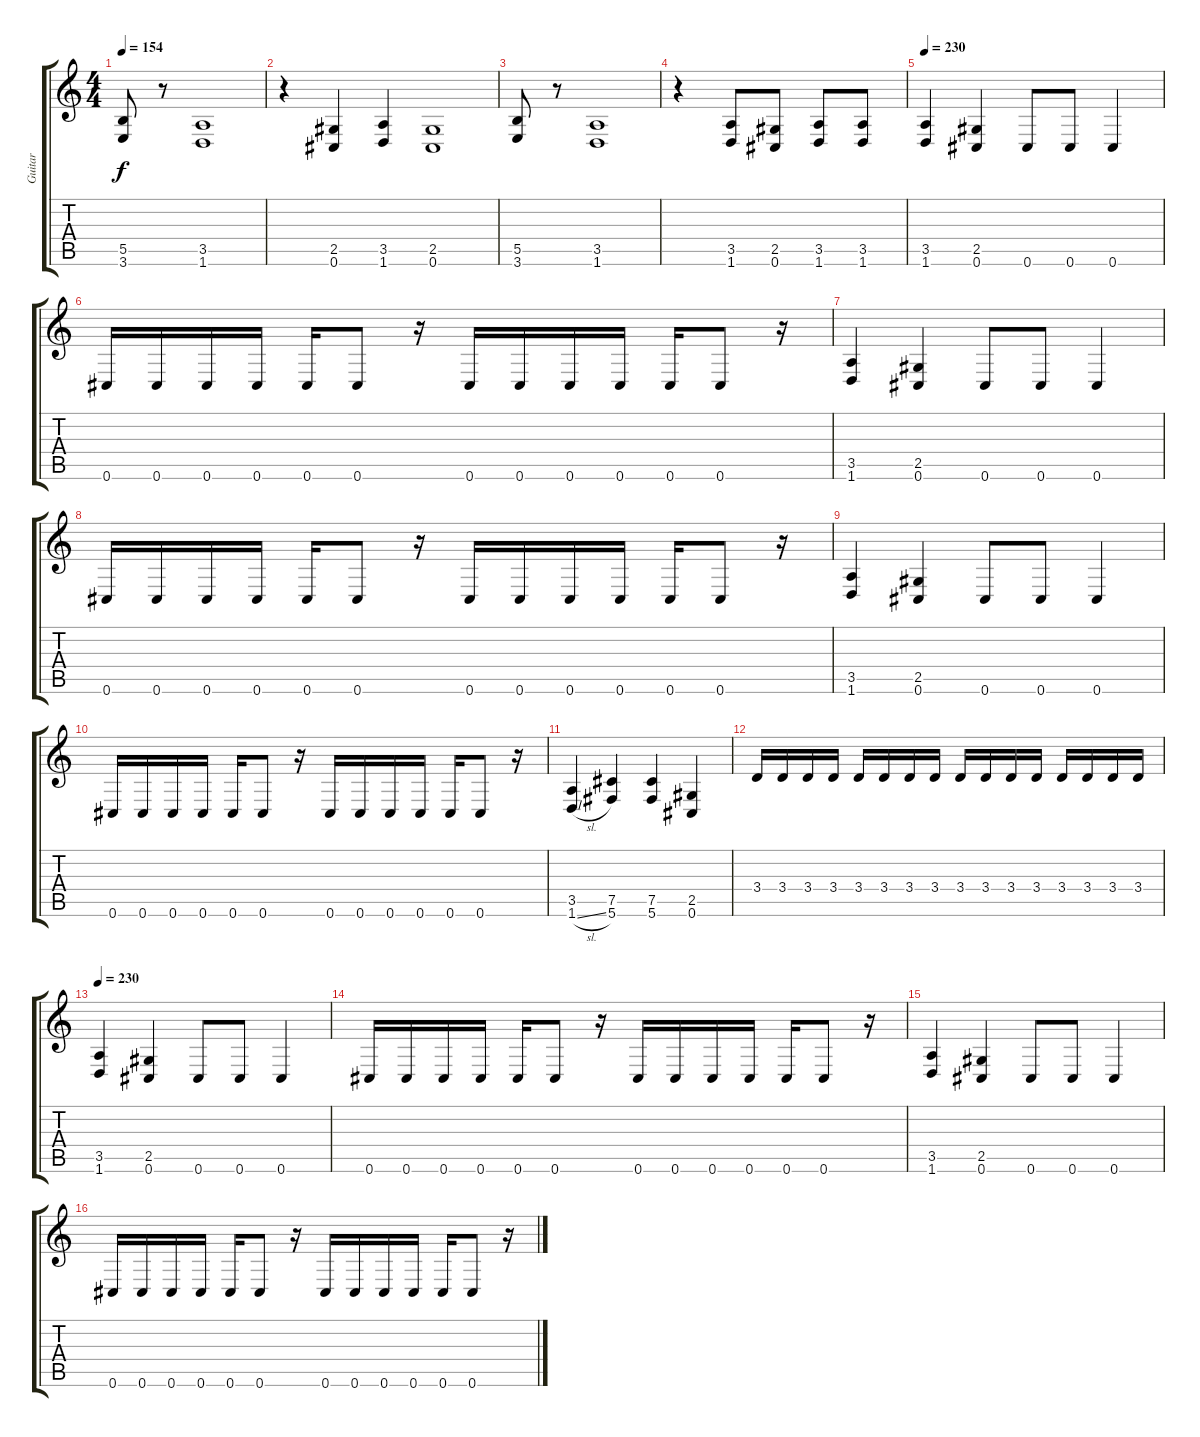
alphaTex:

\track ("Guitar" "Guitar") {instrument distortionguitar}
\staff {score tabs}
\tuning (Db4 Ab3 E3 B2 Gb2 Db2) {hide}
\ts (4 4)
\tempo 154
\clef g2
\ks c
(5.5 3.6).8{dy f} r.8 (3.5 1.6).1 |
r.4 (2.5 0.6).4 (3.5 1.6).4 (2.5 0.6).1 |
(5.5 3.6).8 r.8 (3.5 1.6).1 |
r.4 (3.5 1.6).8 (2.5 0.6).8 (3.5 1.6).8 (3.5 1.6).8 |
\tempo 230
(3.5 1.6).4 (2.5 0.6).4 0.6.8 0.6.8 0.6.4 |
0.6.16 0.6.16 0.6.16 0.6.16 0.6.16 0.6.8 r.16 0.6.16 0.6.16 0.6.16 0.6.16 0.6.16 0.6.8 r.16 |
(3.5 1.6).4 (2.5 0.6).4 0.6.8 0.6.8 0.6.4 |
0.6.16 0.6.16 0.6.16 0.6.16 0.6.16 0.6.8 r.16 0.6.16 0.6.16 0.6.16 0.6.16 0.6.16 0.6.8 r.16 |
(3.5 1.6).4 (2.5 0.6).4 0.6.8 0.6.8 0.6.4 |
0.6.16 0.6.16 0.6.16 0.6.16 0.6.16 0.6.8 r.16 0.6.16 0.6.16 0.6.16 0.6.16 0.6.16 0.6.8 r.16 |
(3.5 1.6{sl}).4 (7.5 5.6).4 (7.5 5.6).4 (2.5 0.6).4 |
3.4.16 3.4.16 3.4.16 3.4.16 3.4.16 3.4.16 3.4.16 3.4.16 3.4.16 3.4.16 3.4.16 3.4.16 3.4.16 3.4.16 3.4.16 3.4.16 |
\tempo 230
(3.5 1.6).4 (2.5 0.6).4 0.6.8 0.6.8 0.6.4 |
0.6.16 0.6.16 0.6.16 0.6.16 0.6.16 0.6.8 r.16 0.6.16 0.6.16 0.6.16 0.6.16 0.6.16 0.6.8 r.16 |
(3.5 1.6).4 (2.5 0.6).4 0.6.8 0.6.8 0.6.4 |
0.6.16 0.6.16 0.6.16 0.6.16 0.6.16 0.6.8 r.16 0.6.16 0.6.16 0.6.16 0.6.16 0.6.16 0.6.8 r.16
